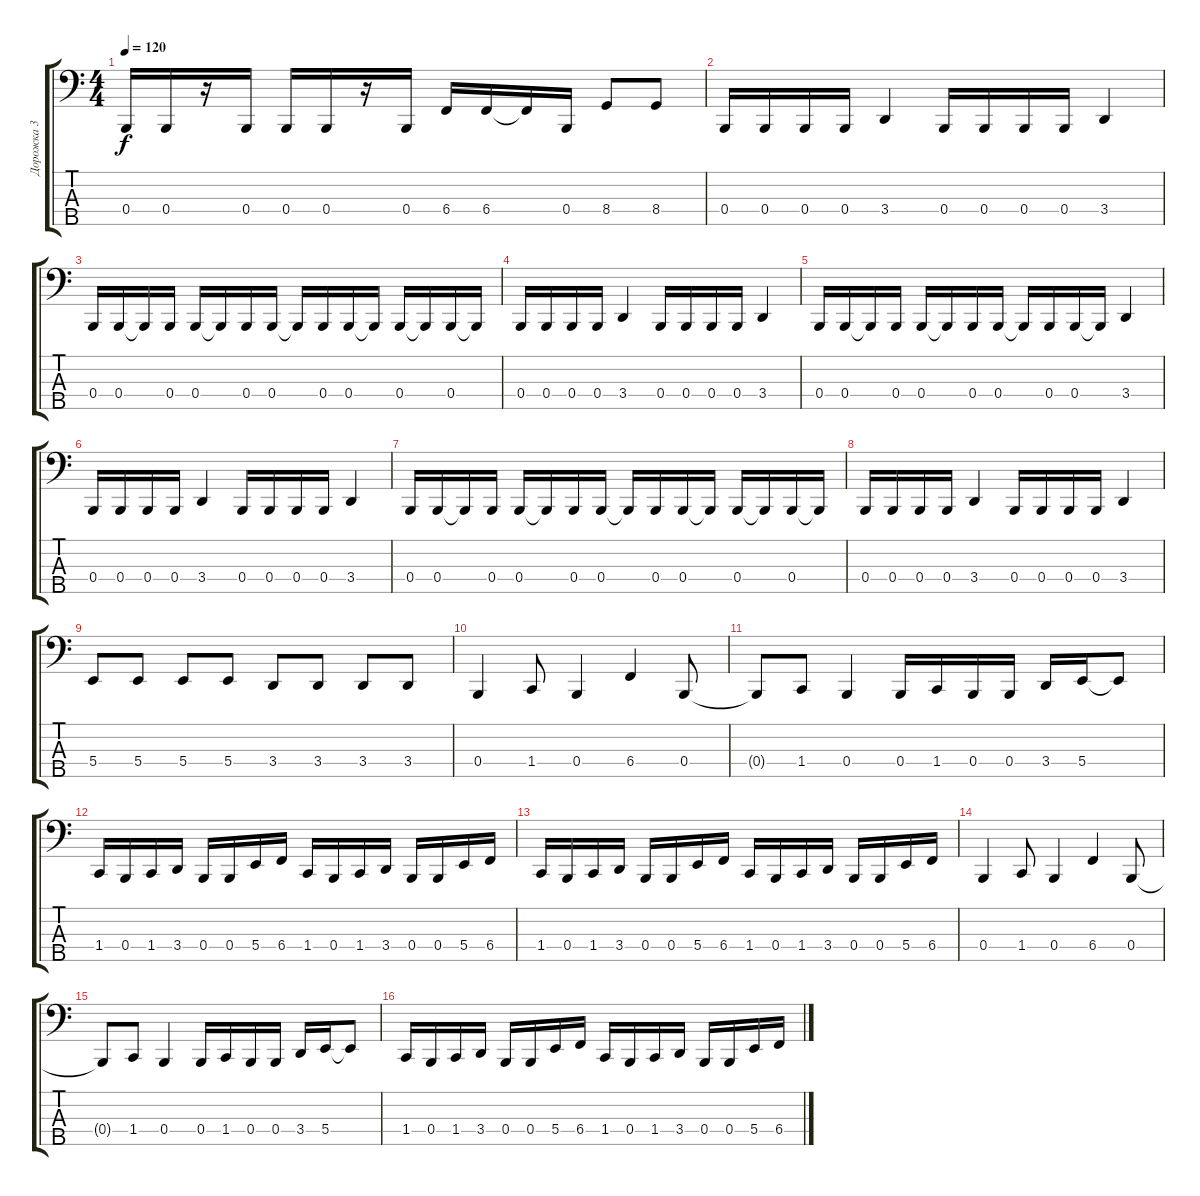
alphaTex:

\track ("Дорожка 3" "Дорожка 3") {instrument electricbasspick}
\staff {score tabs}
\tuning (E2 B1 Gb1 B0 Ab0) {hide}
\ts (4 4)
\tempo 120
\clef f4
\ks c
0.4.16{dy f} 0.4.16 r.16 0.4.16 0.4.16 0.4.16 r.16 0.4.16 6.4.16 6.4.16 6.4{t}.16 0.4.16 8.4.8 8.4.8 |
0.4.16 0.4.16 0.4.16 0.4.16 3.4.4 0.4.16 0.4.16 0.4.16 0.4.16 3.4.4 |
0.4.16 0.4.16 0.4{t}.16 0.4.16 0.4.16 0.4{t}.16 0.4.16 0.4.16 0.4{t}.16 0.4.16 0.4.16 0.4{t}.16 0.4.16 0.4{t}.16 0.4.16 0.4{t}.16 |
0.4.16 0.4.16 0.4.16 0.4.16 3.4.4 0.4.16 0.4.16 0.4.16 0.4.16 3.4.4 |
0.4.16 0.4.16 0.4{t}.16 0.4.16 0.4.16 0.4{t}.16 0.4.16 0.4.16 0.4{t}.16 0.4.16 0.4.16 0.4{t}.16 3.4.4 |
0.4.16 0.4.16 0.4.16 0.4.16 3.4.4 0.4.16 0.4.16 0.4.16 0.4.16 3.4.4 |
0.4.16 0.4.16 0.4{t}.16 0.4.16 0.4.16 0.4{t}.16 0.4.16 0.4.16 0.4{t}.16 0.4.16 0.4.16 0.4{t}.16 0.4.16 0.4{t}.16 0.4.16 0.4{t}.16 |
0.4.16 0.4.16 0.4.16 0.4.16 3.4.4 0.4.16 0.4.16 0.4.16 0.4.16 3.4.4 |
5.4.8 5.4.8 5.4.8 5.4.8 3.4.8 3.4.8 3.4.8 3.4.8 |
0.4.4 1.4.8 0.4.4 6.4.4 0.4.8 |
0.4{t}.8 1.4.8 0.4.4 0.4.16 1.4.16 0.4.16 0.4.16 3.4.16 5.4.16 5.4{t}.8 |
1.4.16 0.4.16 1.4.16 3.4.16 0.4.16 0.4.16 5.4.16 6.4.16 1.4.16 0.4.16 1.4.16 3.4.16 0.4.16 0.4.16 5.4.16 6.4.16 |
1.4.16 0.4.16 1.4.16 3.4.16 0.4.16 0.4.16 5.4.16 6.4.16 1.4.16 0.4.16 1.4.16 3.4.16 0.4.16 0.4.16 5.4.16 6.4.16 |
0.4.4 1.4.8 0.4.4 6.4.4 0.4.8 |
0.4{t}.8 1.4.8 0.4.4 0.4.16 1.4.16 0.4.16 0.4.16 3.4.16 5.4.16 5.4{t}.8 |
1.4.16 0.4.16 1.4.16 3.4.16 0.4.16 0.4.16 5.4.16 6.4.16 1.4.16 0.4.16 1.4.16 3.4.16 0.4.16 0.4.16 5.4.16 6.4.16
